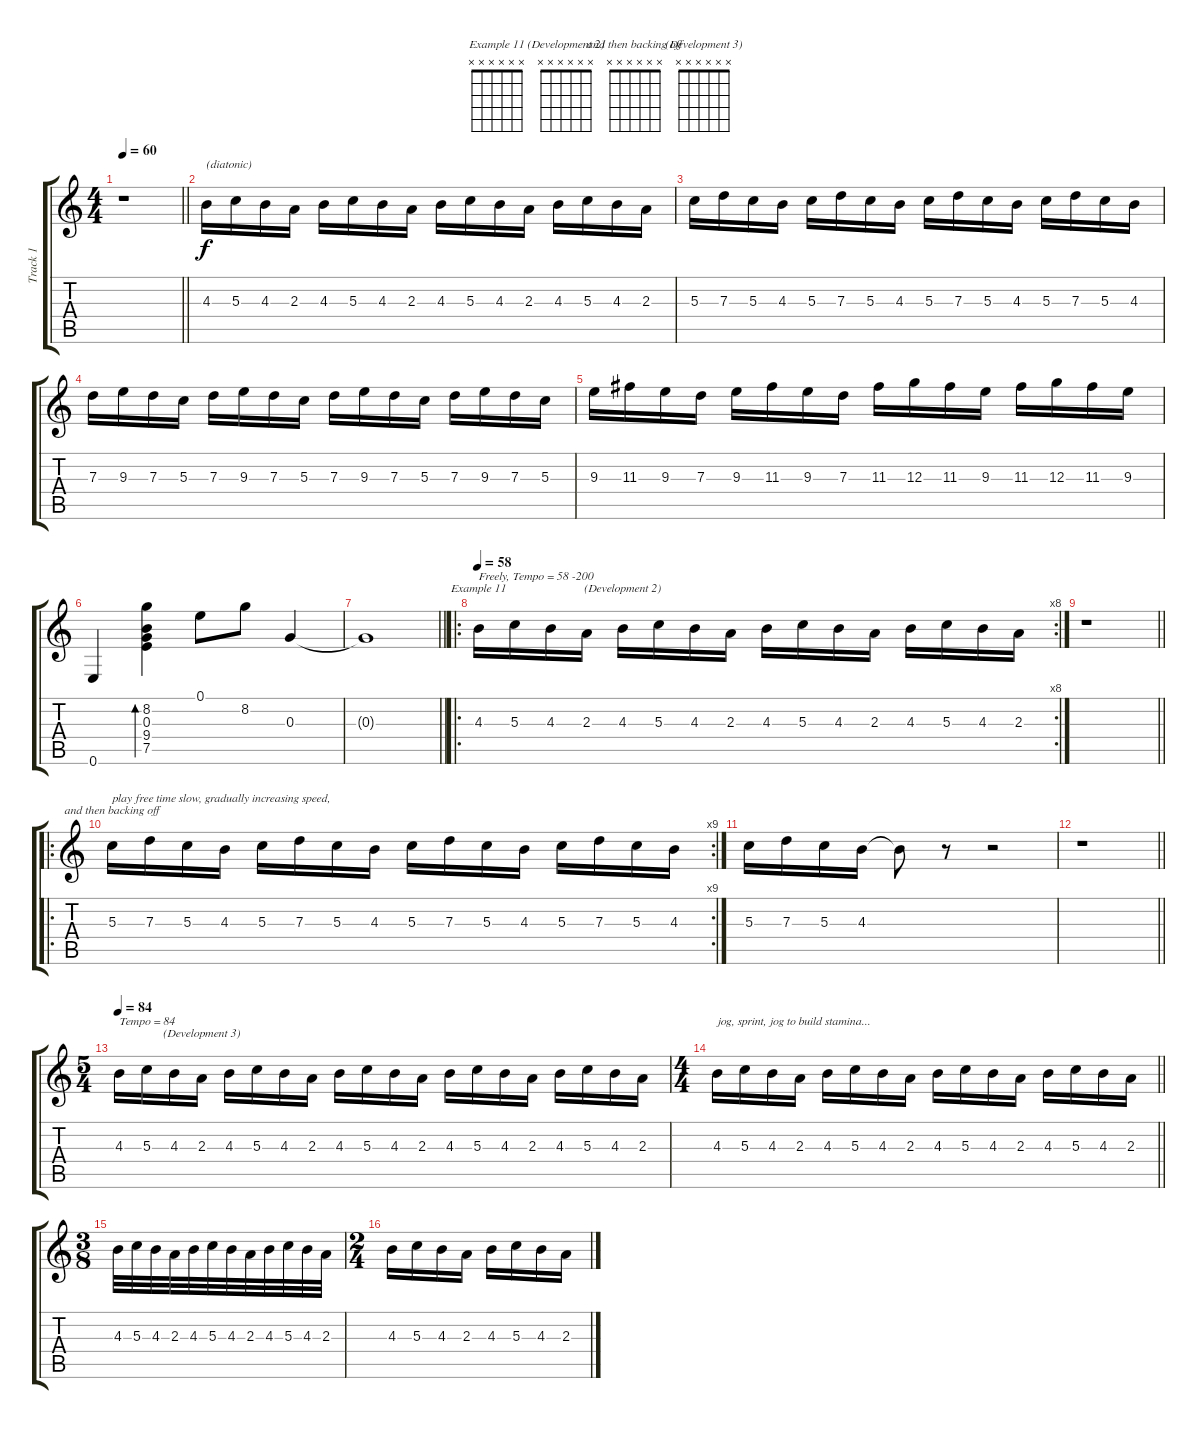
\track ("Track 1" "Track 1") {instrument distortionguitar}
\staff {score tabs}
\tuning (E4 B3 G3 D3 A2 E2) {hide}
\chord ("Example 11 " x x x x x x)
\chord ("(Development 2)" x x x x x x)
\chord ("and then backing off" x x x x x x)
\chord ("(Development 3) " x x x x x x)
\ts (4 4)
\tempo 60
\clef g2
\barLineRight lightlight
\ks c
r.1{dy f} |
4.3.16{txt "(diatonic)"} 5.3.16 4.3.16 2.3.16 4.3.16 5.3.16 4.3.16 2.3.16 4.3.16 5.3.16 4.3.16 2.3.16 4.3.16 5.3.16 4.3.16 2.3.16 |
5.3.16 7.3.16 5.3.16 4.3.16 5.3.16 7.3.16 5.3.16 4.3.16 5.3.16 7.3.16 5.3.16 4.3.16 5.3.16 7.3.16 5.3.16 4.3.16 |
7.3.16 9.3.16 7.3.16 5.3.16 7.3.16 9.3.16 7.3.16 5.3.16 7.3.16 9.3.16 7.3.16 5.3.16 7.3.16 9.3.16 7.3.16 5.3.16 |
9.3.16 11.3.16 9.3.16 7.3.16 9.3.16 11.3.16 9.3.16 7.3.16 11.3.16 12.3.16 11.3.16 9.3.16 11.3.16 12.3.16 11.3.16 9.3.16 |
0.6.4 (8.2 0.3 9.4 7.5).4{bd 60} 0.1.8 8.2.8 0.3.4 |
\barLineRight lightlight
0.3{t}.1 |
\ro
\rc 8
\tempo 58
4.3.16{ch "Example 11 " txt "Freely, Tempo = 58 -200"} 5.3.16 4.3.16 2.3.16 4.3.16{ch "(Development 2)"} 5.3.16 4.3.16 2.3.16 4.3.16 5.3.16 4.3.16 2.3.16 4.3.16 5.3.16 4.3.16 2.3.16 |
\barLineRight lightlight
r.1 |
\ro
\rc 9
5.3.16{ch "and then backing off" txt "play free time slow, gradually increasing speed,  "} 7.3.16 5.3.16 4.3.16 5.3.16 7.3.16 5.3.16 4.3.16 5.3.16 7.3.16 5.3.16 4.3.16{txt "  "} 5.3.16 7.3.16 5.3.16 4.3.16 |
5.3.16 7.3.16 5.3.16 4.3.16 4.3{t}.8 r.8 r.2 |
\barLineRight lightlight
r.1 |
\ts (5 4)
\tempo 84
4.3.16{txt "Tempo = 84"} 5.3.16 4.3.16 2.3.16{ch "(Development 3) "} 4.3.16 5.3.16 4.3.16 2.3.16 4.3.16 5.3.16 4.3.16 2.3.16 4.3.16 5.3.16 4.3.16 2.3.16 4.3.16 5.3.16 4.3.16 2.3.16 |
\ts (4 4)
\barLineRight lightlight
4.3.16{txt "jog, sprint, jog to build stamina..."} 5.3.16 4.3.16 2.3.16 4.3.16 5.3.16 4.3.16 2.3.16 4.3.16 5.3.16 4.3.16 2.3.16 4.3.16 5.3.16 4.3.16 2.3.16 |
\ts (3 8)
4.3.32 5.3.32 4.3.32 2.3.32 4.3.32 5.3.32 4.3.32 2.3.32 4.3.32 5.3.32 4.3.32 2.3.32 |
\ts (2 4)
4.3.16 5.3.16 4.3.16 2.3.16 4.3.16 5.3.16 4.3.16 2.3.16
